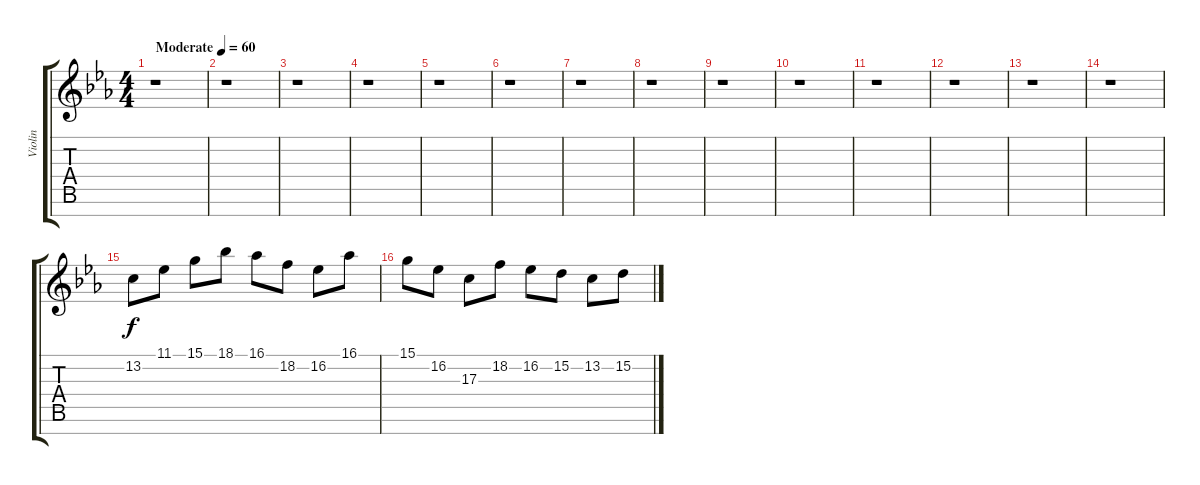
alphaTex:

\track ("Violin" "Violin") {instrument violin}
\staff {score tabs}
\tuning (E4 B3 G3 D3 A2 E2 B1) {hide}
\ts (4 4)
\tempo (60 "Moderate")
\clef g2
\ks eb
r.1{dy f instrument violin} |
r.1 |
r.1 |
r.1 |
r.1 |
r.1 |
r.1 |
r.1 |
r.1 |
r.1 |
r.1 |
r.1 |
r.1 |
r.1 |
13.2.8 11.1.8 15.1.8 18.1.8 16.1.8 18.2.8 16.2.8 16.1.8 |
15.1.8 16.2.8 17.3.8 18.2.8 16.2.8 15.2.8 13.2.8 15.2.8
